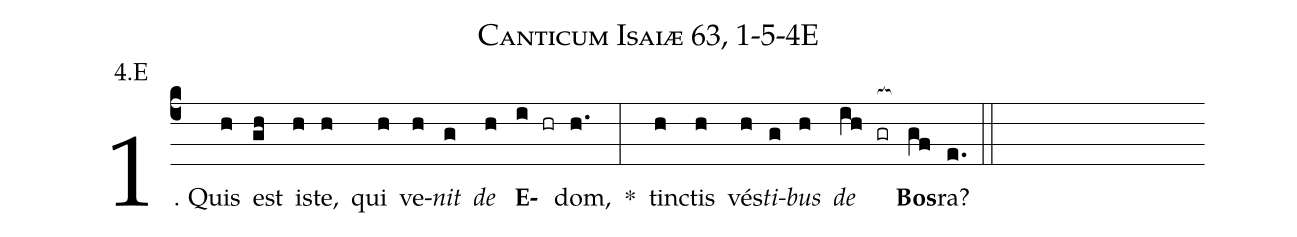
name: Canticum Isaiæ 63, 1-5-4E;
annotation: 4.E;
%%
(c4)1. Quis(h) est(gh) is(h)te,(h) qui(h) ve(h)<i>nit</i>(g) <i>de</i>(h) <b>E</b>(i hr)dom,(h.) *(:) tinc(h)tis(h) vés(h)<i>ti</i>(g)<i>bus</i>(h) <i>de</i>(ih gr[ocb:1{]) <b>Bos</b>(gf[ocb:0}])ra?(e.) (::)
